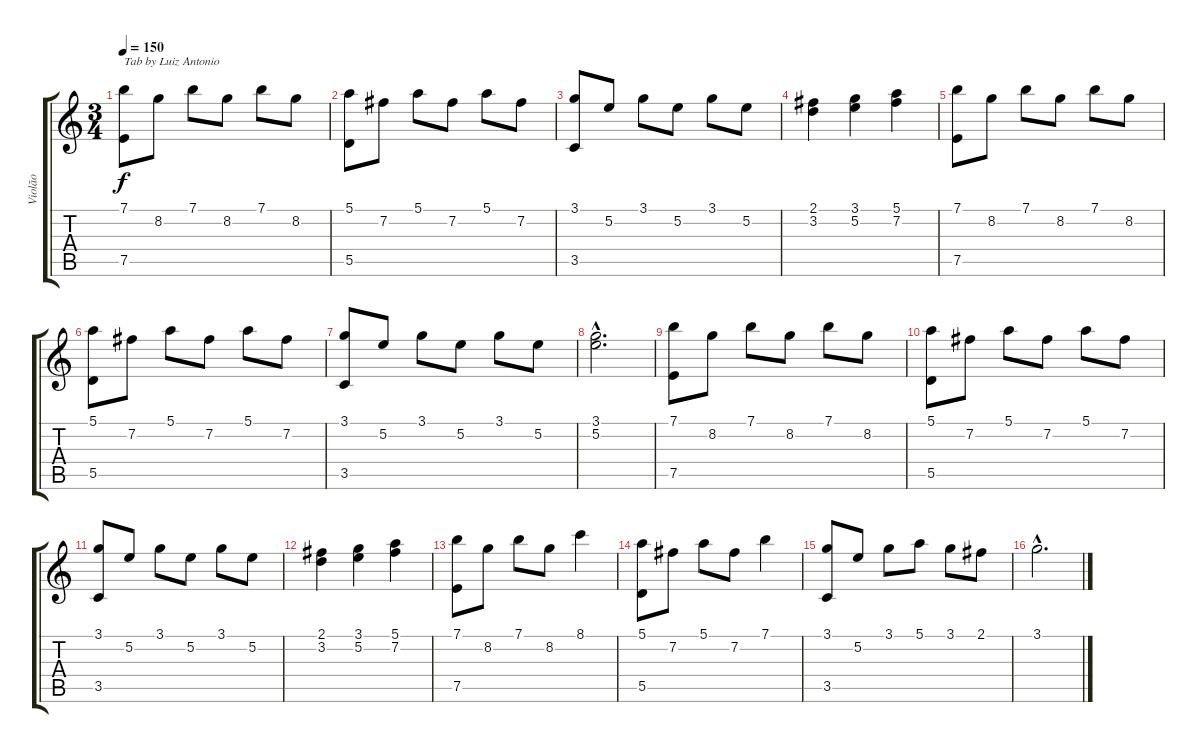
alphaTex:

\track ("Violão" "Violão") {instrument acousticguitarnylon}
\staff {score tabs}
\tuning (E4 B3 G3 D3 A2 E2) {hide}
\ts (3 4)
\tempo 150
\clef g2
\ks c
(7.1 7.5).8{txt "Tab by Luiz Antonio" dy f instrument acousticguitarnylon} 8.2.8 7.1.8 8.2.8 7.1.8 8.2.8 |
(5.1 5.5).8 7.2.8 5.1.8 7.2.8 5.1.8 7.2.8 |
(3.1 3.5).8{txt ""} 5.2.8 3.1.8 5.2.8 3.1.8 5.2.8 |
(2.1 3.2).4{txt ""} (3.1 5.2).4 (5.1 7.2).4 |
(7.1 7.5).8 8.2.8 7.1.8 8.2.8 7.1.8 8.2.8 |
(5.1 5.5).8 7.2.8 5.1.8 7.2.8 5.1.8 7.2.8 |
(3.1 3.5).8 5.2.8 3.1.8 5.2.8 3.1.8 5.2.8 |
(3.1{hac} 5.2{hac}).2{d} |
(7.1 7.5).8 8.2.8 7.1.8 8.2.8 7.1.8 8.2.8 |
(5.1 5.5).8 7.2.8 5.1.8 7.2.8 5.1.8 7.2.8 |
(3.1 3.5).8 5.2.8 3.1.8 5.2.8 3.1.8 5.2.8 |
(2.1 3.2).4 (3.1 5.2).4 (5.1 7.2).4 |
(7.1 7.5).8 8.2.8 7.1.8 8.2.8 8.1.4 |
(5.1 5.5).8 7.2.8 5.1.8 7.2.8 7.1.4 |
(3.1 3.5).8 5.2.8 3.1.8 5.1.8 3.1.8 2.1.8 |
3.1{hac}.2{d}
